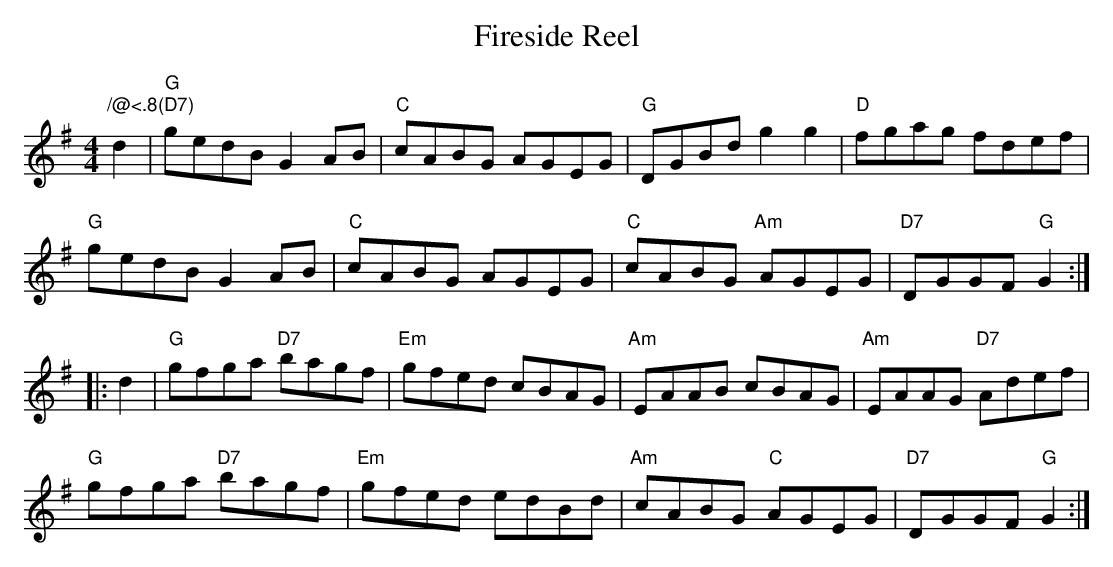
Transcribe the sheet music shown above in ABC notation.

X:1
T:Fireside Reel
M:4/4
L:1/4
K:G
"/@<.8(D7)"d|"G"g/2e/2d/2B/2 GA/2B/2|"C"c/2A/2B/2G/2 A/2G/2E/2G/2|\
"G"D/2G/2B/2d/2 gg|"D"f/2g/2a/2g/2 f/2d/2e/2f/2|
"G"g/2e/2d/2B/2 GA/2B/2|"C"c/2A/2B/2G/2 A/2G/2E/2G/2|\
"C"c/2A/2B/2G/2 "Am"A/2G/2E/2G/2|"D7"D/2G/2G/2F/2 "G"G:|
|:d|"G"g/2f/2g/2a/2 "D7"b/2a/2g/2f/2|"Em"g/2f/2e/2d/2 c/2B/2A/2G/2|\
"Am"E/2A/2A/2B/2 c/2B/2A/2G/2|"Am"E/2A/2A/2G/2 "D7"A/2d/2e/2f/2|
"G"g/2f/2g/2a/2 "D7"b/2a/2g/2f/2|"Em"g/2f/2e/2d/2 e/2d/2B/2d/2|\
"Am"c/2A/2B/2G/2 "C"A/2G/2E/2G/2|"D7"D/2G/2G/2F/2 "G"G:|
